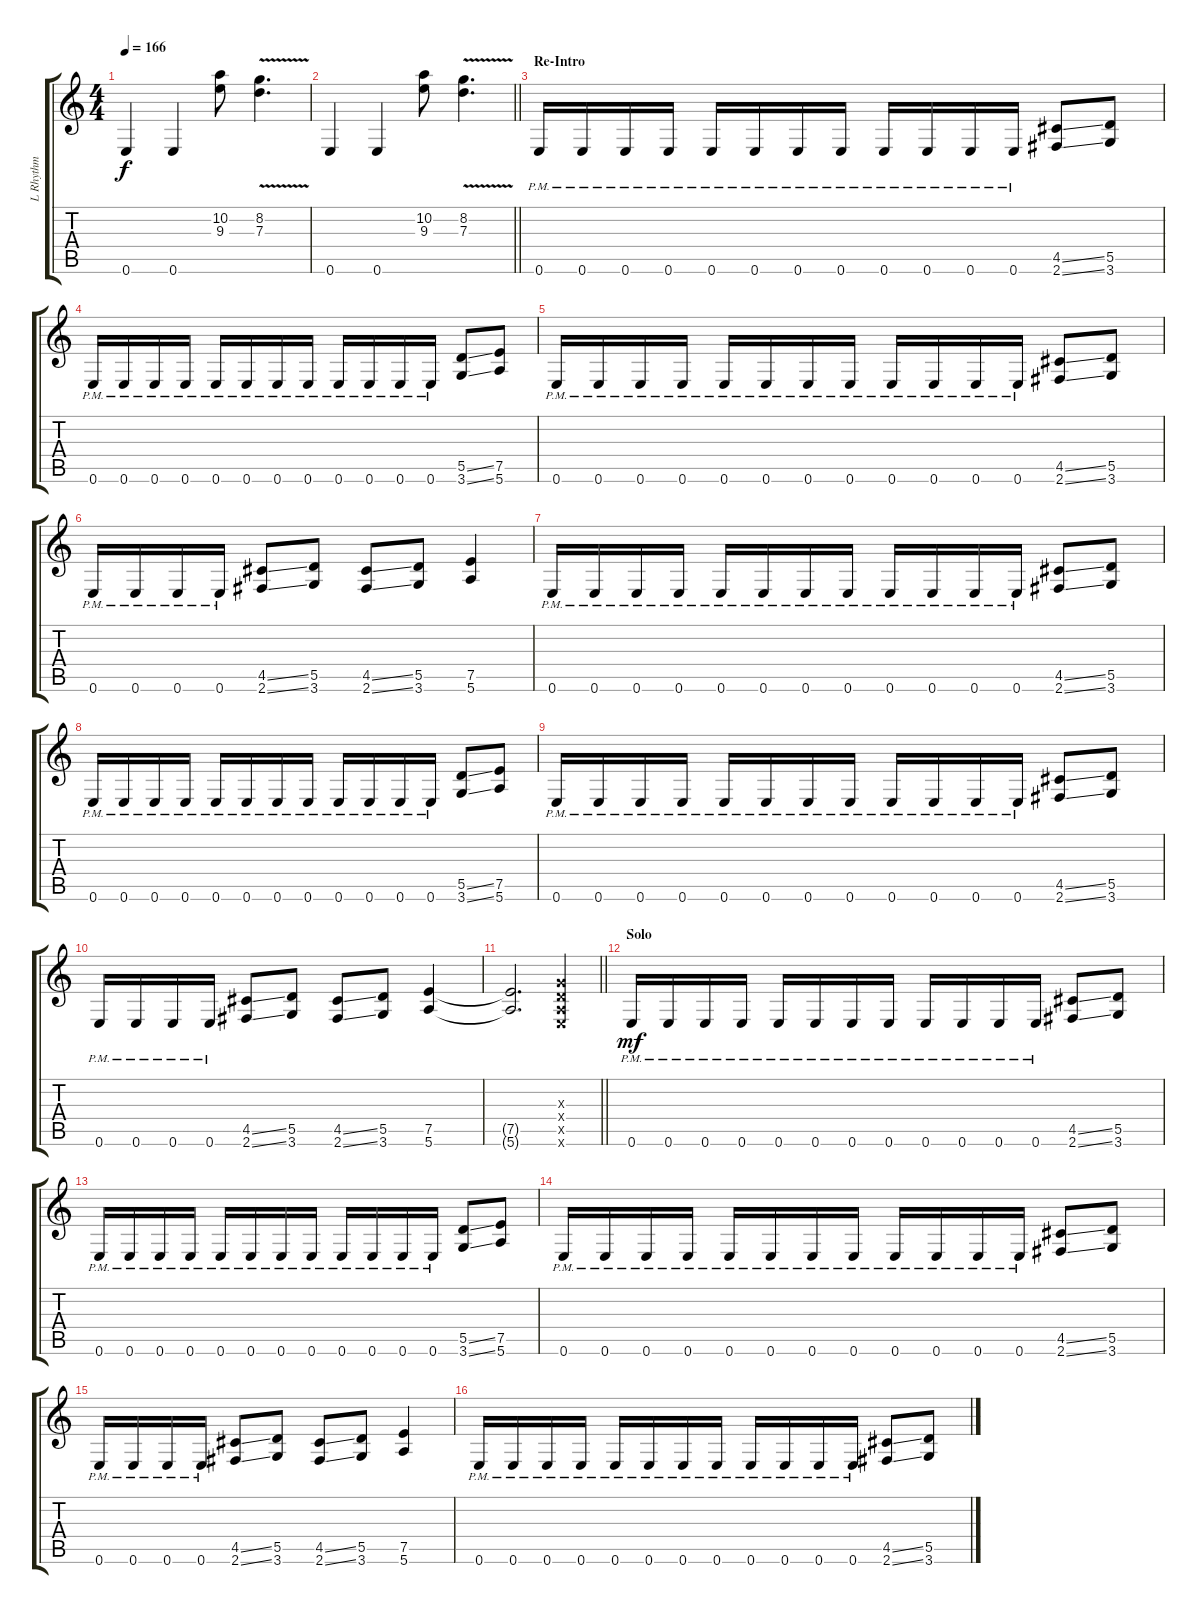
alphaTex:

\track ("L Rhythm" "L Rhythm") {instrument distortionguitar}
\staff {score tabs}
\tuning (E4 B3 G3 D3 A2 E2) {hide}
\ts (4 4)
\tempo 166
\clef g2
\ks c
0.6.4{dy f} 0.6.4 (10.2 9.3).8 (8.2{v} 7.3{v}).4{d} |
\barLineRight lightlight
0.6.4 0.6.4 (10.2 9.3).8 (8.2{v} 7.3{v}).4{d} |
\section ("" "Re-Intro")
0.6{pm}.16 0.6{pm}.16 0.6{pm}.16 0.6{pm}.16 0.6{pm}.16 0.6{pm}.16 0.6{pm}.16 0.6{pm}.16 0.6{pm}.16 0.6{pm}.16 0.6{pm}.16 0.6{pm}.16 (4.5{ss} 2.6{ss}).8 (5.5 3.6).8 |
0.6{pm}.16 0.6{pm}.16 0.6{pm}.16 0.6{pm}.16 0.6{pm}.16 0.6{pm}.16 0.6{pm}.16 0.6{pm}.16 0.6{pm}.16 0.6{pm}.16 0.6{pm}.16 0.6{pm}.16 (5.5{ss} 3.6{ss}).8 (7.5 5.6).8 |
0.6{pm}.16 0.6{pm}.16 0.6{pm}.16 0.6{pm}.16 0.6{pm}.16 0.6{pm}.16 0.6{pm}.16 0.6{pm}.16 0.6{pm}.16 0.6{pm}.16 0.6{pm}.16 0.6{pm}.16 (4.5{ss} 2.6{ss}).8 (5.5 3.6).8 |
0.6{pm}.16 0.6{pm}.16 0.6{pm}.16 0.6{pm}.16 (4.5{ss} 2.6{ss}).8 (5.5 3.6).8 (4.5{ss} 2.6{ss}).8 (5.5 3.6).8 (7.5 5.6).4 |
0.6{pm}.16 0.6{pm}.16 0.6{pm}.16 0.6{pm}.16 0.6{pm}.16 0.6{pm}.16 0.6{pm}.16 0.6{pm}.16 0.6{pm}.16 0.6{pm}.16 0.6{pm}.16 0.6{pm}.16 (4.5{ss} 2.6{ss}).8 (5.5 3.6).8 |
0.6{pm}.16 0.6{pm}.16 0.6{pm}.16 0.6{pm}.16 0.6{pm}.16 0.6{pm}.16 0.6{pm}.16 0.6{pm}.16 0.6{pm}.16 0.6{pm}.16 0.6{pm}.16 0.6{pm}.16 (5.5{ss} 3.6{ss}).8 (7.5 5.6).8 |
0.6{pm}.16 0.6{pm}.16 0.6{pm}.16 0.6{pm}.16 0.6{pm}.16 0.6{pm}.16 0.6{pm}.16 0.6{pm}.16 0.6{pm}.16 0.6{pm}.16 0.6{pm}.16 0.6{pm}.16 (4.5{ss} 2.6{ss}).8 (5.5 3.6).8 |
0.6{pm}.16 0.6{pm}.16 0.6{pm}.16 0.6{pm}.16 (4.5{ss} 2.6{ss}).8 (5.5 3.6).8 (4.5{ss} 2.6{ss}).8 (5.5 3.6).8 (7.5 5.6).4 |
\barLineRight lightlight
(7.5{t} 5.6{t}).2{d} (0.3{x} 0.4{x} 0.5{x} 0.6{x}).4 |
\section ("" "Solo")
0.6{pm}.16{dy mf} 0.6{pm}.16 0.6{pm}.16 0.6{pm}.16 0.6{pm}.16 0.6{pm}.16 0.6{pm}.16 0.6{pm}.16 0.6{pm}.16 0.6{pm}.16 0.6{pm}.16 0.6{pm}.16 (4.5{ss} 2.6{ss}).8 (5.5 3.6).8 |
0.6{pm}.16 0.6{pm}.16 0.6{pm}.16 0.6{pm}.16 0.6{pm}.16 0.6{pm}.16 0.6{pm}.16 0.6{pm}.16 0.6{pm}.16 0.6{pm}.16 0.6{pm}.16 0.6{pm}.16 (5.5{ss} 3.6{ss}).8 (7.5 5.6).8 |
0.6{pm}.16 0.6{pm}.16 0.6{pm}.16 0.6{pm}.16 0.6{pm}.16 0.6{pm}.16 0.6{pm}.16 0.6{pm}.16 0.6{pm}.16 0.6{pm}.16 0.6{pm}.16 0.6{pm}.16 (4.5{ss} 2.6{ss}).8 (5.5 3.6).8 |
0.6{pm}.16 0.6{pm}.16 0.6{pm}.16 0.6{pm}.16 (4.5{ss} 2.6{ss}).8 (5.5 3.6).8 (4.5{ss} 2.6{ss}).8 (5.5 3.6).8 (7.5 5.6).4 |
0.6{pm}.16 0.6{pm}.16 0.6{pm}.16 0.6{pm}.16 0.6{pm}.16 0.6{pm}.16 0.6{pm}.16 0.6{pm}.16 0.6{pm}.16 0.6{pm}.16 0.6{pm}.16 0.6{pm}.16 (4.5{ss} 2.6{ss}).8 (5.5 3.6).8
